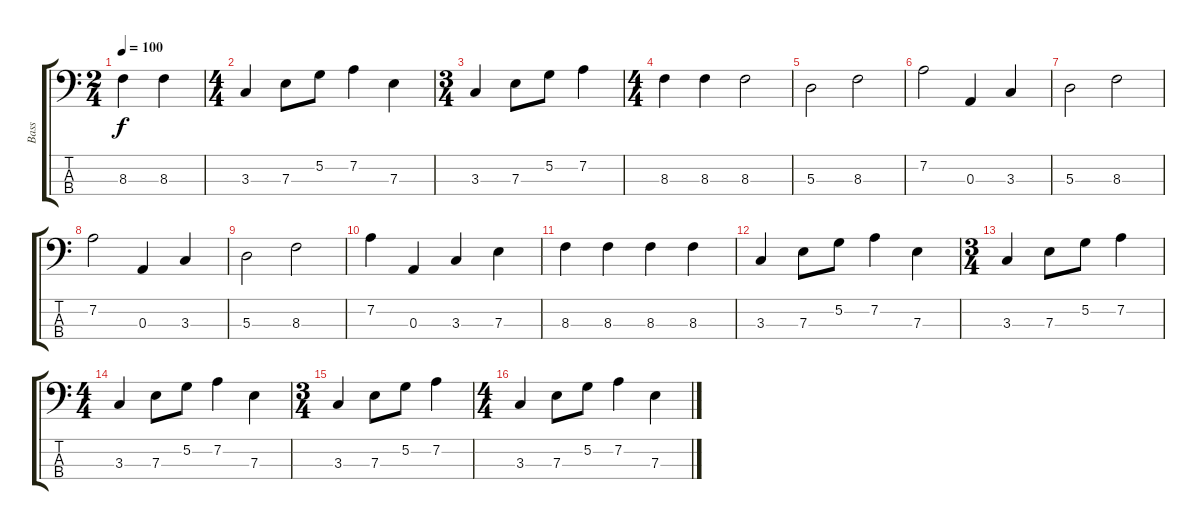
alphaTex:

\track ("Bass" "Bass") {instrument electricbassfinger}
\staff {score tabs}
\tuning (G2 D2 A1 E1) {hide}
\ts (2 4)
\tempo 100
\clef f4
\ks c
8.3.4{dy f} 8.3.4 |
\ts (4 4)
3.3.4 7.3.8 5.2.8 7.2.4 7.3.4 |
\ts (3 4)
3.3.4 7.3.8 5.2.8 7.2.4 |
\ts (4 4)
8.3.4 8.3.4 8.3.2 |
5.3.2 8.3.2 |
7.2.2 0.3.4 3.3.4 |
5.3.2 8.3.2 |
7.2.2 0.3.4 3.3.4 |
5.3.2 8.3.2 |
7.2.4 0.3.4 3.3.4 7.3.4 |
8.3.4 8.3.4 8.3.4 8.3.4 |
3.3.4 7.3.8 5.2.8 7.2.4 7.3.4 |
\ts (3 4)
3.3.4 7.3.8 5.2.8 7.2.4 |
\ts (4 4)
3.3.4 7.3.8 5.2.8 7.2.4 7.3.4 |
\ts (3 4)
3.3.4 7.3.8 5.2.8 7.2.4 |
\ts (4 4)
3.3.4 7.3.8 5.2.8 7.2.4 7.3.4
